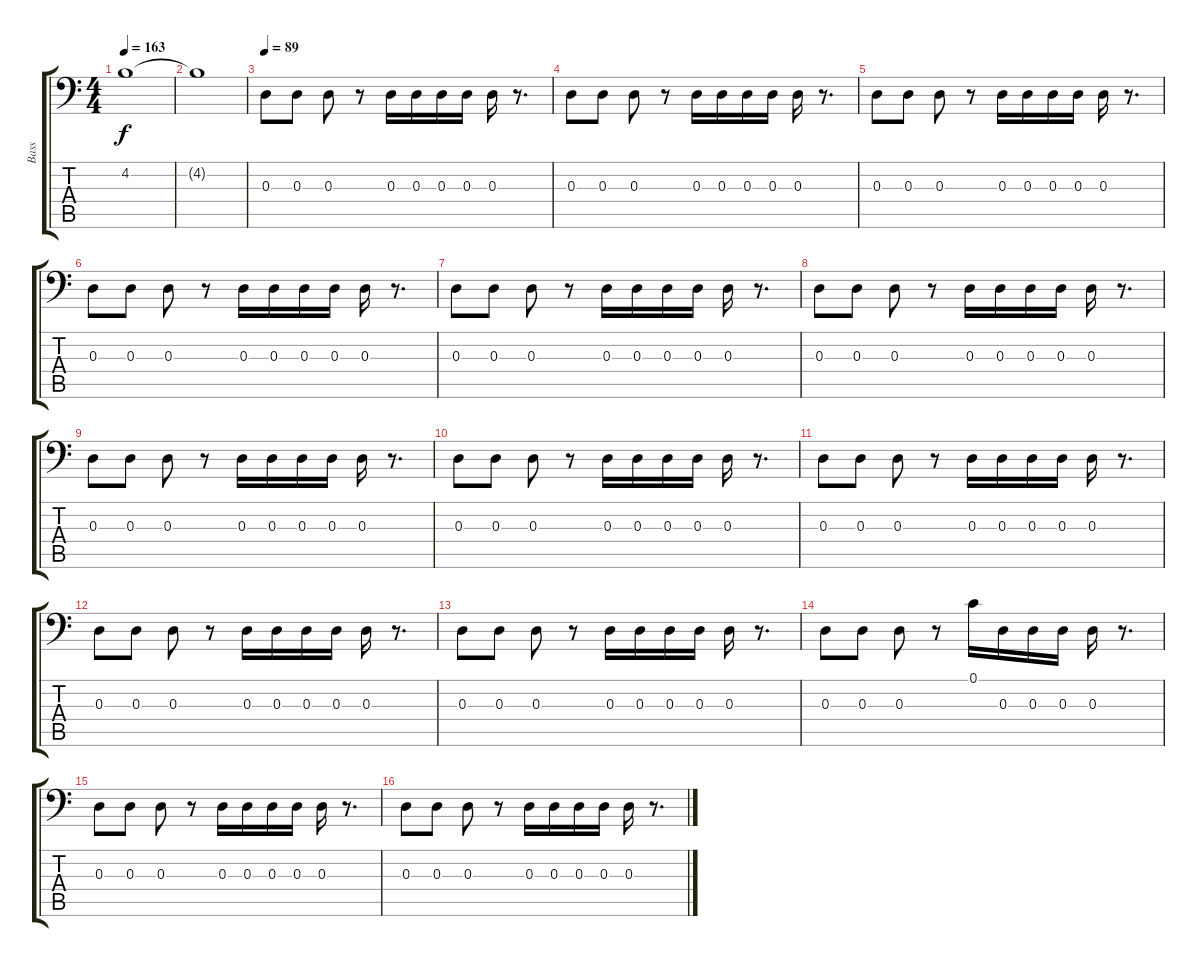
\track ("Bass" "Bass") {instrument electricbasspick}
\staff {score tabs}
\tuning (C3 G2 D2 A1 E1 B0) {hide}
\ts (4 4)
\tempo 163
\clef f4
\ks c
4.2.1{dy f} |
4.2{t}.1 |
\tempo 89
0.3.8 0.3.8 0.3.8 r.8 0.3.16 0.3.16 0.3.16 0.3.16 0.3.16 r.8{d} |
0.3.8 0.3.8 0.3.8 r.8 0.3.16 0.3.16 0.3.16 0.3.16 0.3.16 r.8{d} |
0.3.8 0.3.8 0.3.8 r.8 0.3.16 0.3.16 0.3.16 0.3.16 0.3.16 r.8{d} |
0.3.8 0.3.8 0.3.8 r.8 0.3.16 0.3.16 0.3.16 0.3.16 0.3.16 r.8{d} |
0.3.8 0.3.8 0.3.8 r.8 0.3.16 0.3.16 0.3.16 0.3.16 0.3.16 r.8{d} |
0.3.8 0.3.8 0.3.8 r.8 0.3.16 0.3.16 0.3.16 0.3.16 0.3.16 r.8{d} |
0.3.8 0.3.8 0.3.8 r.8 0.3.16 0.3.16 0.3.16 0.3.16 0.3.16 r.8{d} |
0.3.8 0.3.8 0.3.8 r.8 0.3.16 0.3.16 0.3.16 0.3.16 0.3.16 r.8{d} |
0.3.8 0.3.8 0.3.8 r.8 0.3.16 0.3.16 0.3.16 0.3.16 0.3.16 r.8{d} |
0.3.8 0.3.8 0.3.8 r.8 0.3.16 0.3.16 0.3.16 0.3.16 0.3.16 r.8{d} |
0.3.8 0.3.8 0.3.8 r.8 0.3.16 0.3.16 0.3.16 0.3.16 0.3.16 r.8{d} |
0.3.8 0.3.8 0.3.8 r.8 0.1.16 0.3.16 0.3.16 0.3.16 0.3.16 r.8{d} |
0.3.8 0.3.8 0.3.8 r.8 0.3.16 0.3.16 0.3.16 0.3.16 0.3.16 r.8{d} |
0.3.8 0.3.8 0.3.8 r.8 0.3.16 0.3.16 0.3.16 0.3.16 0.3.16 r.8{d}
